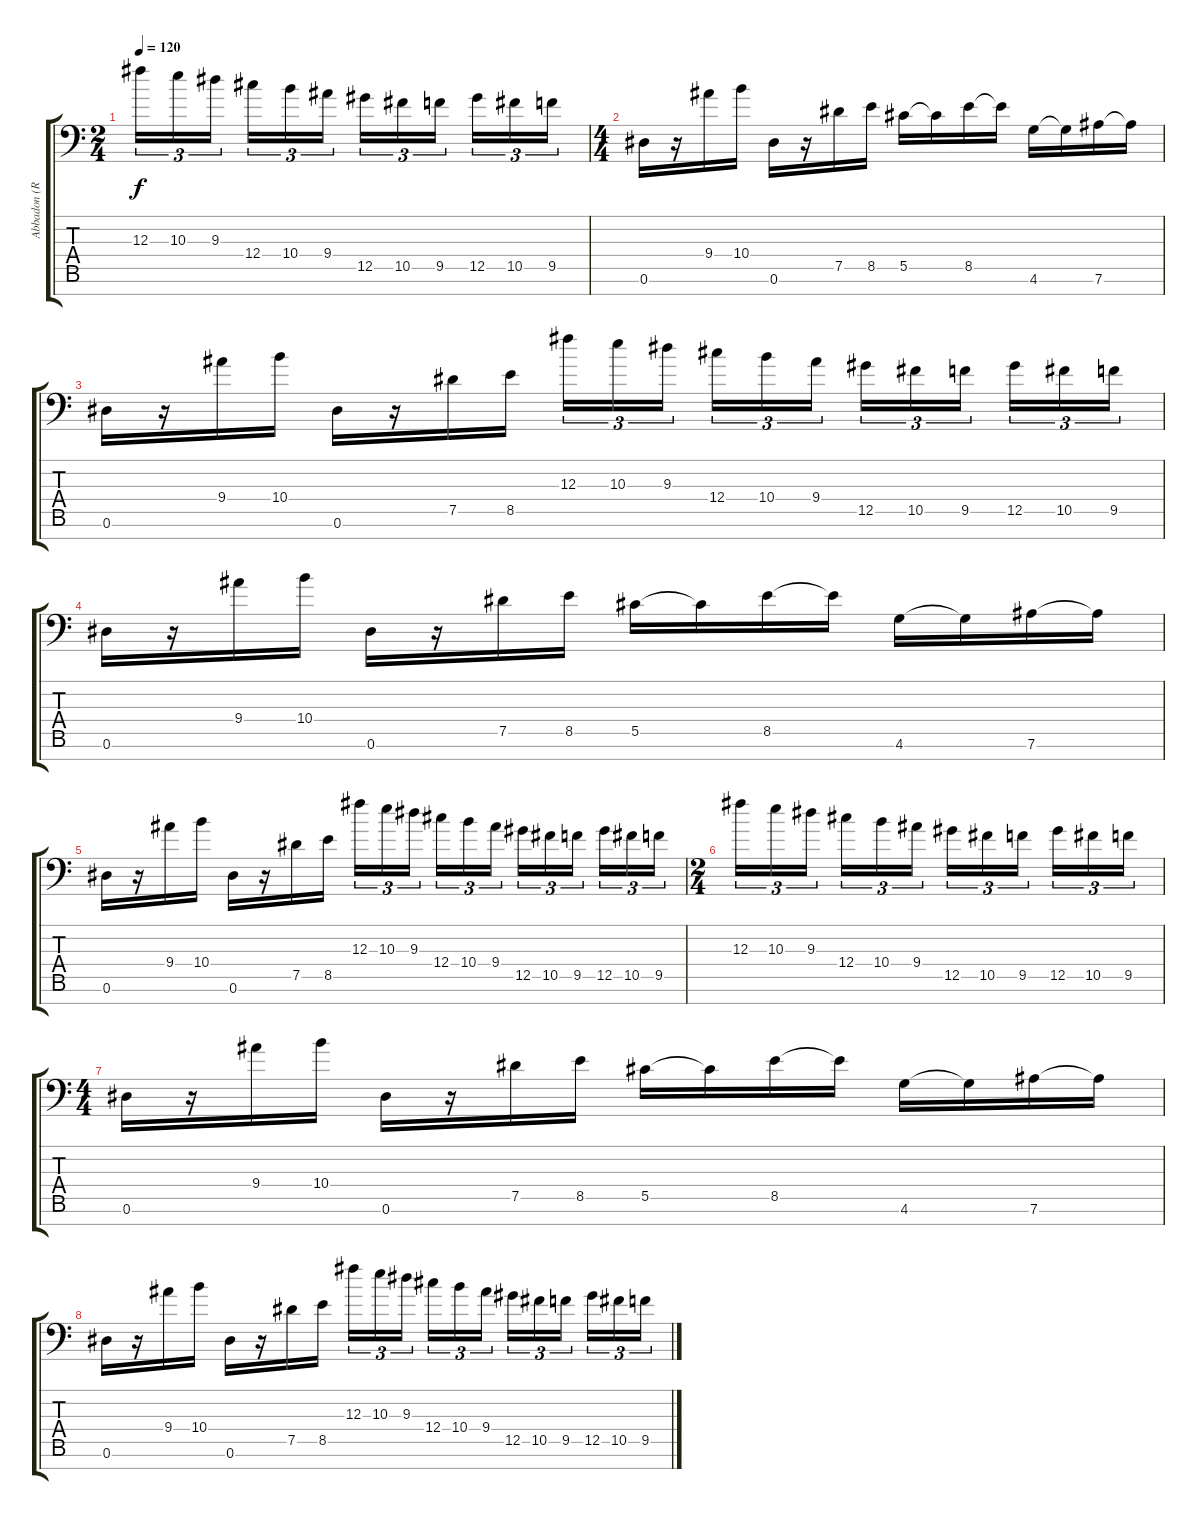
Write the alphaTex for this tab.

\track ("Abbadon (Rythm Guitar 1)" "Abbadon (R") {instrument distortionguitar}
\staff {score tabs}
\tuning (Eb4 Bb3 Gb3 Db3 Ab2 Eb2 Bb1) {hide}
\ts (2 4)
\tempo 120
\clef f4
\ks c
12.3.16{tu (3 2) dy f} 10.3.16{tu (3 2)} 9.3.16{tu (3 2) beam splitsecondary} 12.4.16{tu (3 2)} 10.4.16{tu (3 2)} 9.4.16{tu (3 2)} 12.5.16{tu (3 2)} 10.5.16{tu (3 2)} 9.5.16{tu (3 2) beam splitsecondary} 12.5.16{tu (3 2)} 10.5.16{tu (3 2)} 9.5.16{tu (3 2)} |
\ts (4 4)
0.6.16 r.16 9.4.16 10.4.16 0.6.16 r.16 7.5.16 8.5.16 5.5.16 5.5{t}.16 8.5.16 8.5{t}.16 4.6.16 4.6{t}.16 7.6.16 7.6{t}.16 |
0.6.16 r.16 9.4.16 10.4.16 0.6.16 r.16 7.5.16 8.5.16 12.3.16{tu (3 2)} 10.3.16{tu (3 2)} 9.3.16{tu (3 2) beam splitsecondary} 12.4.16{tu (3 2)} 10.4.16{tu (3 2)} 9.4.16{tu (3 2)} 12.5.16{tu (3 2)} 10.5.16{tu (3 2)} 9.5.16{tu (3 2) beam splitsecondary} 12.5.16{tu (3 2)} 10.5.16{tu (3 2)} 9.5.16{tu (3 2)} |
0.6.16 r.16 9.4.16 10.4.16 0.6.16 r.16 7.5.16 8.5.16 5.5.16 5.5{t}.16 8.5.16 8.5{t}.16 4.6.16 4.6{t}.16 7.6.16 7.6{t}.16 |
0.6.16 r.16 9.4.16 10.4.16 0.6.16 r.16 7.5.16 8.5.16 12.3.16{tu (3 2)} 10.3.16{tu (3 2)} 9.3.16{tu (3 2) beam splitsecondary} 12.4.16{tu (3 2)} 10.4.16{tu (3 2)} 9.4.16{tu (3 2)} 12.5.16{tu (3 2)} 10.5.16{tu (3 2)} 9.5.16{tu (3 2) beam splitsecondary} 12.5.16{tu (3 2)} 10.5.16{tu (3 2)} 9.5.16{tu (3 2)} |
\ts (2 4)
12.3.16{tu (3 2)} 10.3.16{tu (3 2)} 9.3.16{tu (3 2) beam splitsecondary} 12.4.16{tu (3 2)} 10.4.16{tu (3 2)} 9.4.16{tu (3 2)} 12.5.16{tu (3 2)} 10.5.16{tu (3 2)} 9.5.16{tu (3 2) beam splitsecondary} 12.5.16{tu (3 2)} 10.5.16{tu (3 2)} 9.5.16{tu (3 2)} |
\ts (4 4)
0.6.16 r.16 9.4.16 10.4.16 0.6.16 r.16 7.5.16 8.5.16 5.5.16 5.5{t}.16 8.5.16 8.5{t}.16 4.6.16 4.6{t}.16 7.6.16 7.6{t}.16 |
0.6.16 r.16 9.4.16 10.4.16 0.6.16 r.16 7.5.16 8.5.16 12.3.16{tu (3 2)} 10.3.16{tu (3 2)} 9.3.16{tu (3 2) beam splitsecondary} 12.4.16{tu (3 2)} 10.4.16{tu (3 2)} 9.4.16{tu (3 2)} 12.5.16{tu (3 2)} 10.5.16{tu (3 2)} 9.5.16{tu (3 2) beam splitsecondary} 12.5.16{tu (3 2)} 10.5.16{tu (3 2)} 9.5.16{tu (3 2)}
